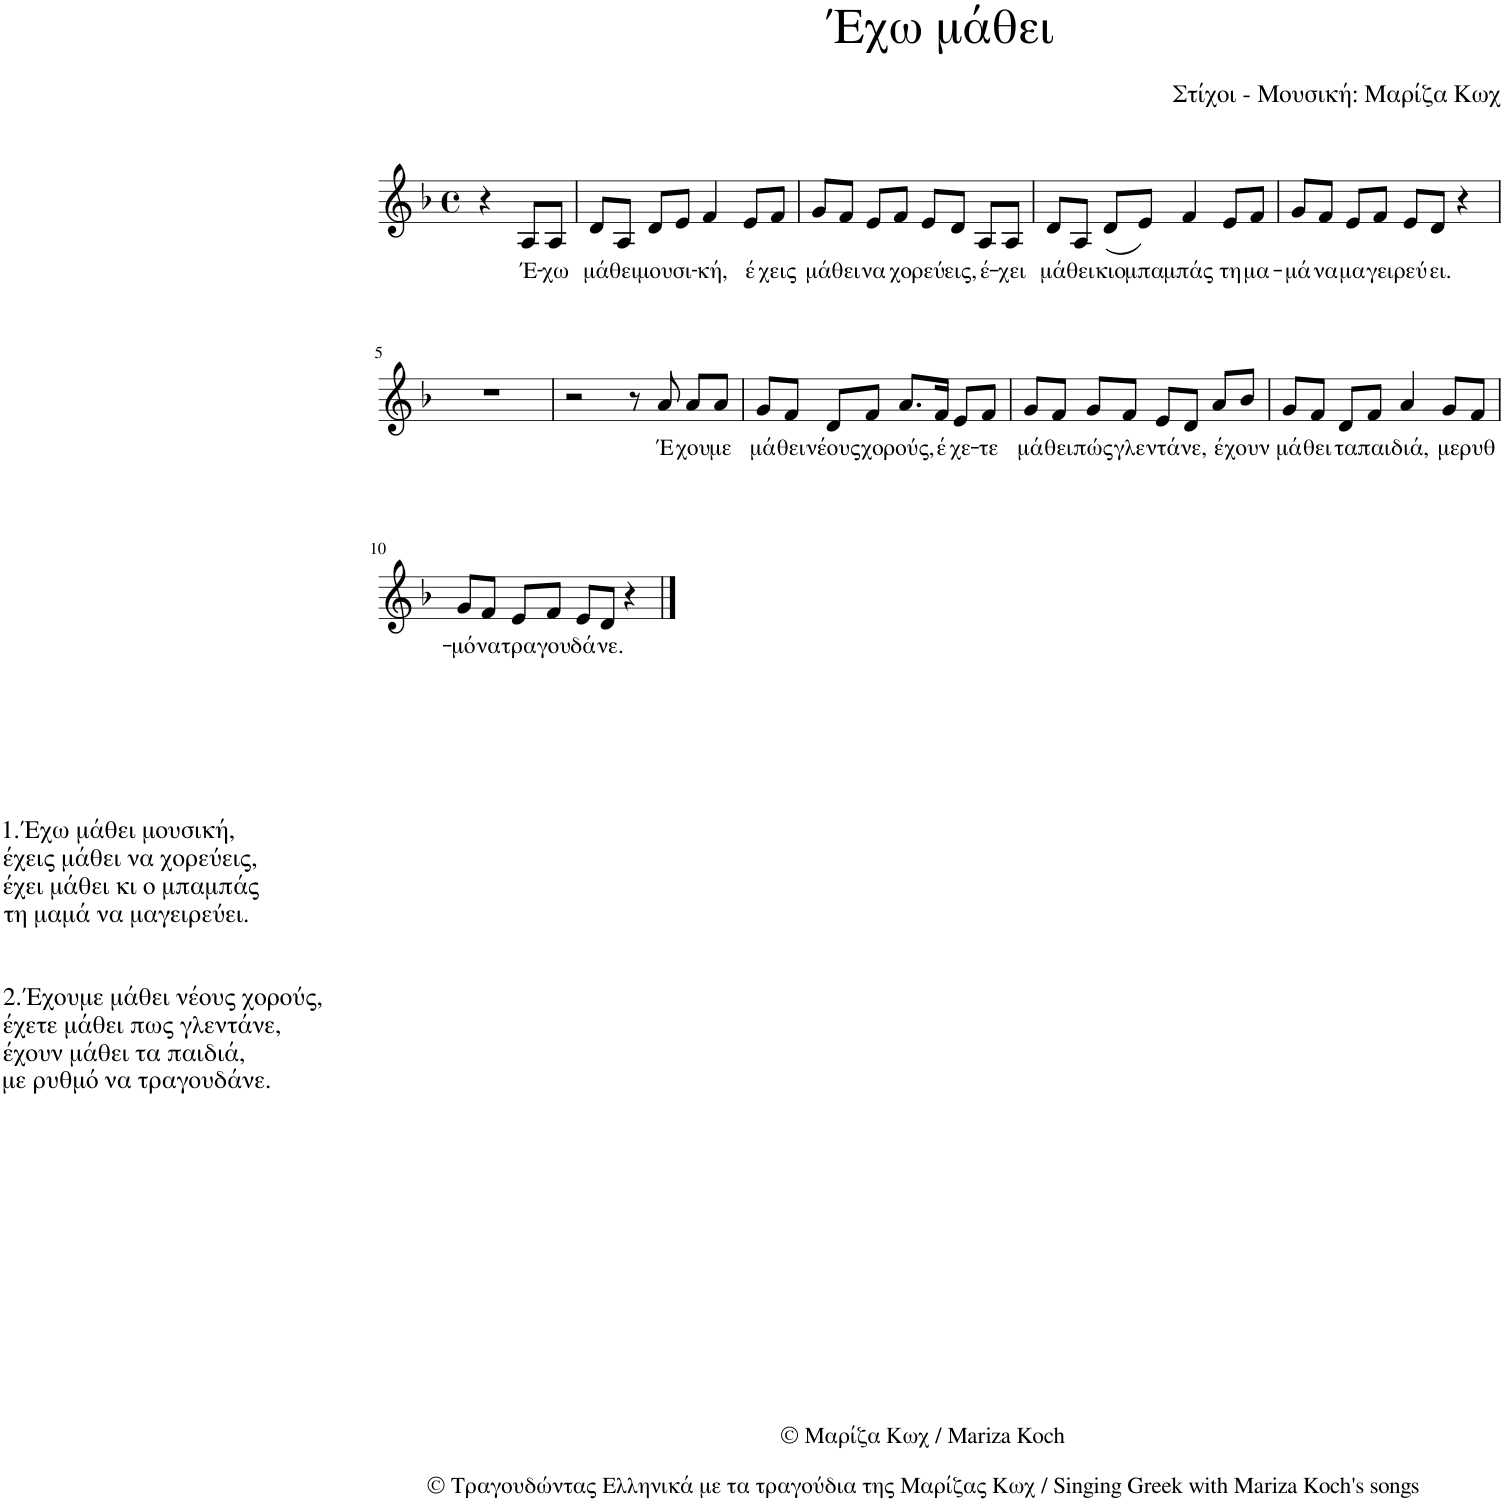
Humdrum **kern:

**kern	**text
*part1	*part1
*staff1	*staff1
*I"Φωνή	*
*clefG2	*
*k[b-]	*
*M4/4	*
*met(c)	*
=	=
4r	.
!	!LO:LY:b
8A/L	Έ-
!	!LO:LY:b
8A/J	-χω
=1	=1
!	!LO:LY:b
8d/L	-μά-
!	!LO:LY:b
8A/J	-θει
!	!LO:LY:b
8d/L	μου-
!	!LO:LY:b
8e/J	-σι-
!	!LO:LY:b
4f/	-κή,
!	!LO:LY:b
8e/L	έ-
!	!LO:LY:b
8f/J	-χεις
=2	=2
!	!LO:LY:b
8g/L	μά-
!	!LO:LY:b
8f/J	-θει
!	!LO:LY:b
8e/L	να
!	!LO:LY:b
8f/J	χο-
!	!LO:LY:b
8e/L	-ρεύ-
!	!LO:LY:b
8d/J	-εις,
!	!LO:LY:b
8A/L	έ-
!	!LO:LY:b
8A/J	-χει
=3	=3
!	!LO:LY:b
8d/L	μά-
!	!LO:LY:b
8A/J	-θει
!	!LO:LY:b
(8d/L	κιο
!	!LO:LY:b
8e/J)	μπα-
!	!LO:LY:b
4f/	-μπάς
!	!LO:LY:b
8e/L	τη
!	!LO:LY:b
8f/J	μα-
=4	=4
!	!LO:LY:b
8g/L	-μά
!	!LO:LY:b
8f/J	να
!	!LO:LY:b
8e/L	μα-
!	!LO:LY:b
8f/J	-γει-
!	!LO:LY:b
8e/L	-ρεύ-
!	!LO:LY:b
8d/J	-ει.
4r	.
!!LO:LB:g=z
=5	=5
1r	.
=6	=6
2r	.
8r	.
!	!LO:LY:b
8a/	Έ-
!	!LO:LY:b
8a/L	-χου-
!	!LO:LY:b
8a/J	-με
=7	=7
!	!LO:LY:b
8g/L	μά-
!	!LO:LY:b
8f/J	-θει
!	!LO:LY:b
8d/L	νέους
!	!LO:LY:b
8f/J	χο-
!	!LO:LY:b
8.a/L	-ρούς,
!	!LO:LY:b
16f/Jk	έ-
!	!LO:LY:b
8e/L	-χε-
!	!LO:LY:b
8f/J	-τε
=8	=8
!	!LO:LY:b
8g/L	μά-
!	!LO:LY:b
8f/J	-θει
!	!LO:LY:b
8g/L	πώς
!	!LO:LY:b
8f/J	γλε-
!	!LO:LY:b
8e/L	-ντά-
!	!LO:LY:b
8d/J	-νε,
!	!LO:LY:b
8a/L	έ-
!	!LO:LY:b
8b-/J	-χουν
=9	=9
!	!LO:LY:b
8g/L	μά-
!	!LO:LY:b
8f/J	-θει
!	!LO:LY:b
8d/L	τα
!	!LO:LY:b
8f/J	παι-
!	!LO:LY:b
4a/	-διά,
!	!LO:LY:b
8g/L	με
!	!LO:LY:b
8f/J	ρυθ-
!!LO:LB:g=z
=10	=10
!	!LO:LY:b
8g/L	-μό
!	!LO:LY:b
8f/J	να
!	!LO:LY:b
8e/L	τρα-
!	!LO:LY:b
8f/J	-γου-
!	!LO:LY:b
8e/L	-δά-
!LO:TX:b:t=1.Έχω μάθει μουσική,	!
!LO:TX:b:t=έχεις μάθει να χορεύεις,	!
!LO:TX:b:t=έχει μάθει κι ο μπαμπάς	!
!LO:TX:b:t=τη μαμά να μαγειρεύει.	!
!LO:TX:b:t=2.Έχουμε μάθει νέους χορούς,	!
!LO:TX:b:t=έχετε μάθει πως γλεντάνε,	!
!LO:TX:b:t=έχουν μάθει τα παιδιά,	!
!LO:TX:b:t=με ρυθμό να τραγουδάνε.	!
!	!LO:LY:b
8d/J	-νε.
4r	.
==	==
*-	*-
